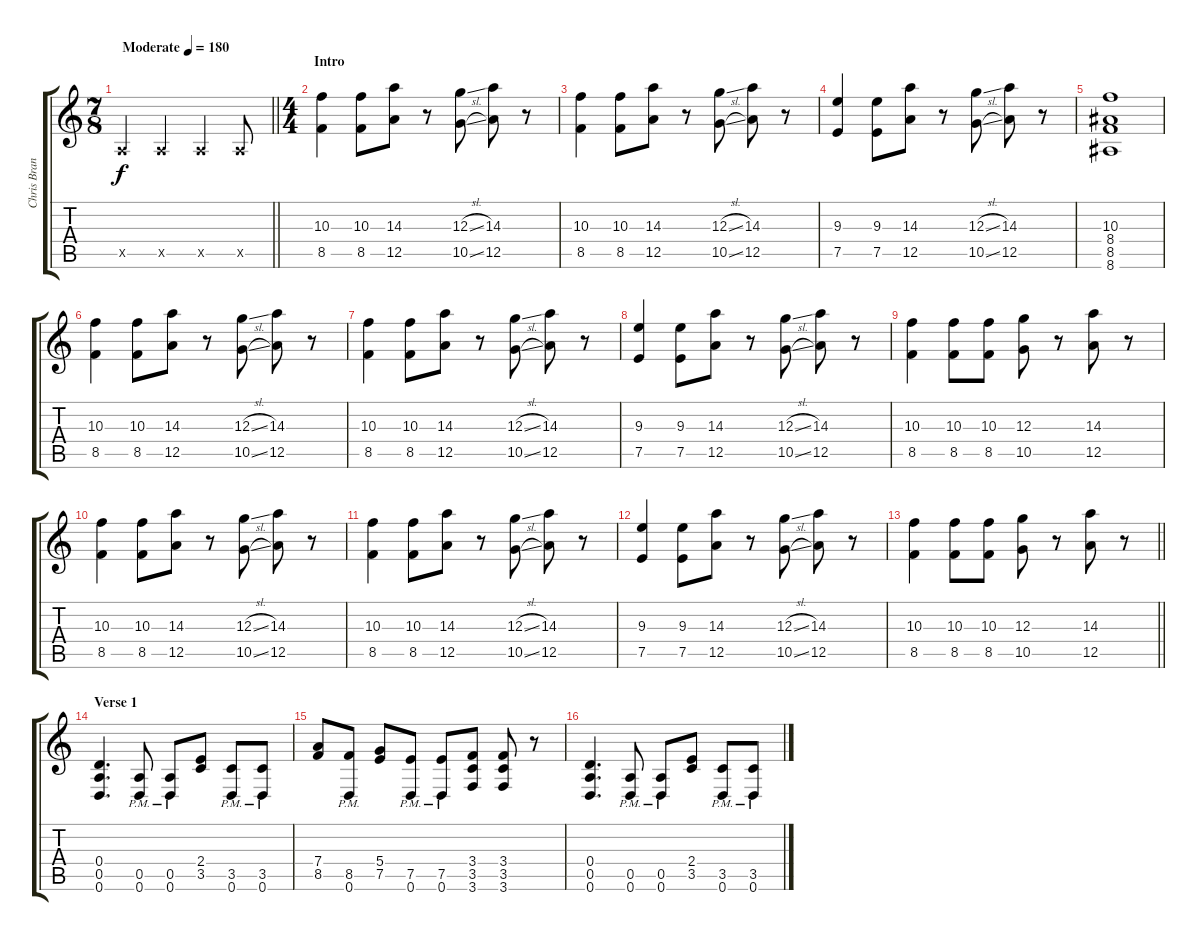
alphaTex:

\track ("Chris Brandt" "Chris Bran") {instrument distortionguitar}
\staff {score tabs}
\tuning (E4 B3 G3 D3 A2 D2) {hide}
\ts (7 8)
\tempo (180 "Moderate")
\clef g2
\barLineRight lightlight
\ks c
0.5{x}.4{dy f instrument distortionguitar} 0.5{x}.4 0.5{x}.4 0.5{x}.8 |
\ts (4 4)
\section ("" "Intro")
(10.3 8.5).4 (10.3 8.5).8 (14.3 12.5).8 r.8 (12.3{sl} 10.5{sl}).8 (14.3 12.5).8 r.8 |
(10.3 8.5).4 (10.3 8.5).8 (14.3 12.5).8 r.8 (12.3{sl} 10.5{sl}).8 (14.3 12.5).8 r.8 |
(9.3 7.5).4 (9.3 7.5).8 (14.3 12.5).8 r.8 (12.3{sl} 10.5{sl}).8 (14.3 12.5).8 r.8 |
(10.3 8.4 8.5 8.6).1 |
(10.3 8.5).4 (10.3 8.5).8 (14.3 12.5).8 r.8 (12.3{sl} 10.5{sl}).8 (14.3 12.5).8 r.8 |
(10.3 8.5).4 (10.3 8.5).8 (14.3 12.5).8 r.8 (12.3{sl} 10.5{sl}).8 (14.3 12.5).8 r.8 |
(9.3 7.5).4 (9.3 7.5).8 (14.3 12.5).8 r.8 (12.3{sl} 10.5{sl}).8 (14.3 12.5).8 r.8 |
(10.3 8.5).4 (10.3 8.5).8 (10.3 8.5).8 (12.3 10.5).8 r.8 (14.3 12.5).8 r.8 |
(10.3 8.5).4 (10.3 8.5).8 (14.3 12.5).8 r.8 (12.3{sl} 10.5{sl}).8 (14.3 12.5).8 r.8 |
(10.3 8.5).4 (10.3 8.5).8 (14.3 12.5).8 r.8 (12.3{sl} 10.5{sl}).8 (14.3 12.5).8 r.8 |
(9.3 7.5).4 (9.3 7.5).8 (14.3 12.5).8 r.8 (12.3{sl} 10.5{sl}).8 (14.3 12.5).8 r.8 |
\barLineRight lightlight
(10.3 8.5).4 (10.3 8.5).8 (10.3 8.5).8 (12.3 10.5).8 r.8 (14.3 12.5).8 r.8 |
\section ("" "Verse 1")
(0.4 0.5 0.6).4{d} (0.5{pm} 0.6{pm}).8 (0.5{pm} 0.6{pm}).8 (2.4 3.5).8 (3.5{pm} 0.6{pm}).8 (3.5{pm} 0.6{pm}).8 |
(7.4 8.5).8 (8.5{pm} 0.6{pm}).8 (5.4 7.5).8 (7.5{pm} 0.6{pm}).8 (7.5{pm} 0.6{pm}).8 (3.4 3.5 3.6).8 (3.4 3.5 3.6).8 r.8 |
(0.4 0.5 0.6).4{d} (0.5{pm} 0.6{pm}).8 (0.5{pm} 0.6{pm}).8 (2.4 3.5).8 (3.5{pm} 0.6{pm}).8 (3.5{pm} 0.6{pm}).8
